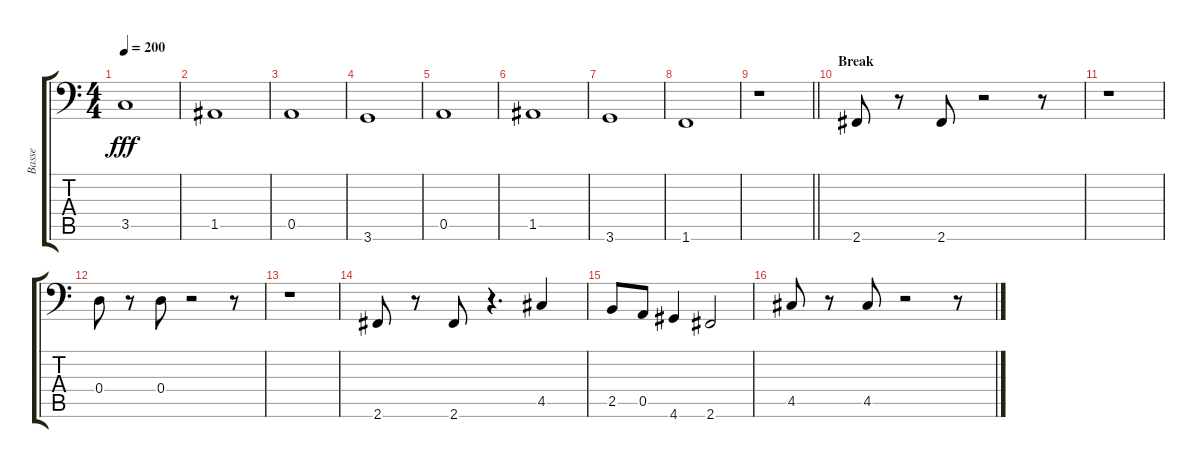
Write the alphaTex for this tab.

\track ("Basse" "Basse") {instrument electricbassfinger}
\staff {score tabs}
\tuning (E3 B2 G2 D2 A1 E1) {hide}
\ts (4 4)
\tempo 200
\clef f4
\ks c
3.5.1{dy fff} |
1.5.1 |
0.5.1 |
3.6.1 |
0.5.1 |
1.5.1 |
3.6.1 |
1.6.1 |
\barLineRight lightlight
r.1 |
\section ("" "Break")
2.6.8 r.8 2.6.8 r.2 r.8 |
r.1 |
0.4.8 r.8 0.4.8 r.2 r.8 |
r.1 |
2.6.8 r.8 2.6.8 r.4{d} 4.5.4 |
2.5.8 0.5.8 4.6.4 2.6.2 |
4.5.8 r.8 4.5.8 r.2 r.8
